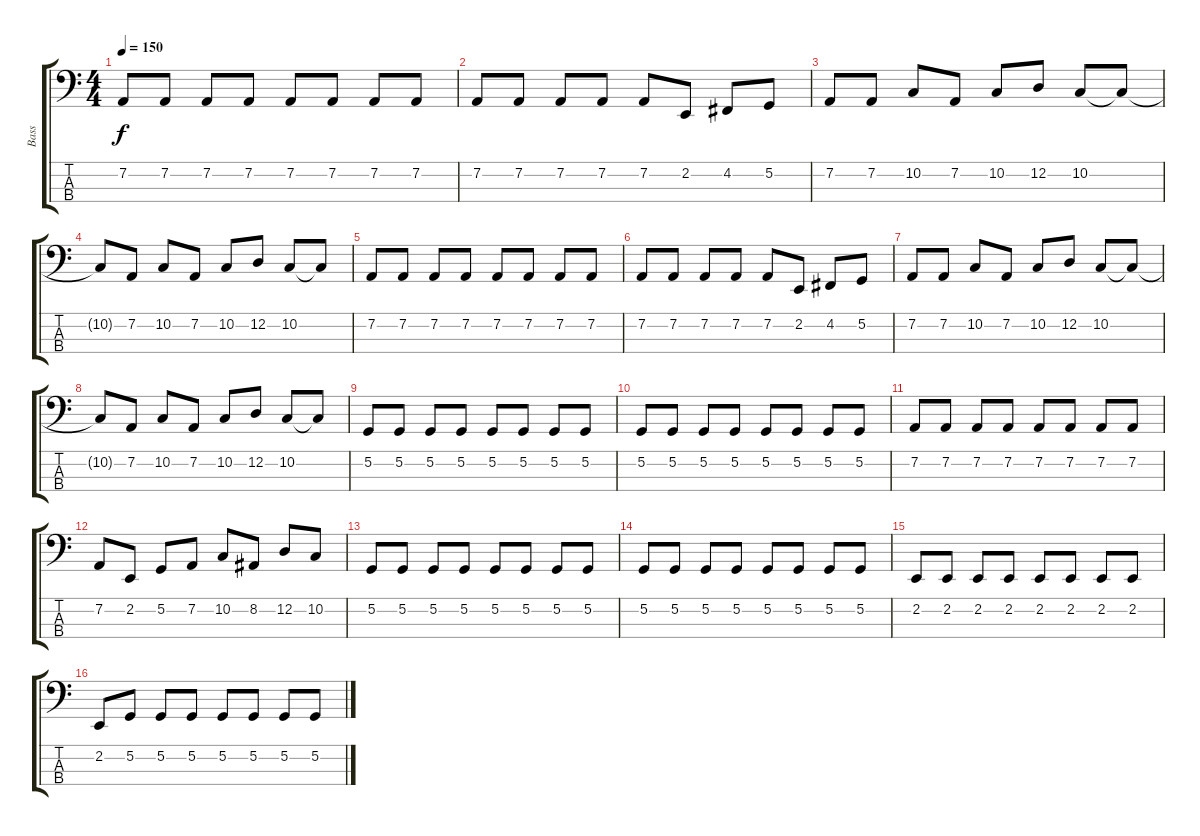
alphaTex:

\track ("Bass" "Bass") {instrument electricbassfinger}
\staff {score tabs}
\tuning (G1 D1 A0 E0) {hide}
\ts (4 4)
\tempo 150
\clef f4
\ks c
7.2.8{dy f} 7.2.8 7.2.8 7.2.8 7.2.8 7.2.8 7.2.8 7.2.8 |
7.2.8 7.2.8 7.2.8 7.2.8 7.2.8 2.2.8 4.2.8 5.2.8 |
7.2.8 7.2.8 10.2.8 7.2.8 10.2.8 12.2.8 10.2.8 10.2{t}.8 |
10.2{t}.8 7.2.8 10.2.8 7.2.8 10.2.8 12.2.8 10.2.8 10.2{t}.8 |
7.2.8 7.2.8 7.2.8 7.2.8 7.2.8 7.2.8 7.2.8 7.2.8 |
7.2.8 7.2.8 7.2.8 7.2.8 7.2.8 2.2.8 4.2.8 5.2.8 |
7.2.8 7.2.8 10.2.8 7.2.8 10.2.8 12.2.8 10.2.8 10.2{t}.8 |
10.2{t}.8 7.2.8 10.2.8 7.2.8 10.2.8 12.2.8 10.2.8 10.2{t}.8 |
5.2.8 5.2.8 5.2.8 5.2.8 5.2.8 5.2.8 5.2.8 5.2.8 |
5.2.8 5.2.8 5.2.8 5.2.8 5.2.8 5.2.8 5.2.8 5.2.8 |
7.2.8 7.2.8 7.2.8 7.2.8 7.2.8 7.2.8 7.2.8 7.2.8 |
7.2.8 2.2.8 5.2.8 7.2.8 10.2.8 8.2.8 12.2.8 10.2.8 |
5.2.8 5.2.8 5.2.8 5.2.8 5.2.8 5.2.8 5.2.8 5.2.8 |
5.2.8 5.2.8 5.2.8 5.2.8 5.2.8 5.2.8 5.2.8 5.2.8 |
2.2.8 2.2.8 2.2.8 2.2.8 2.2.8 2.2.8 2.2.8 2.2.8 |
2.2.8 5.2.8 5.2.8 5.2.8 5.2.8 5.2.8 5.2.8 5.2.8
